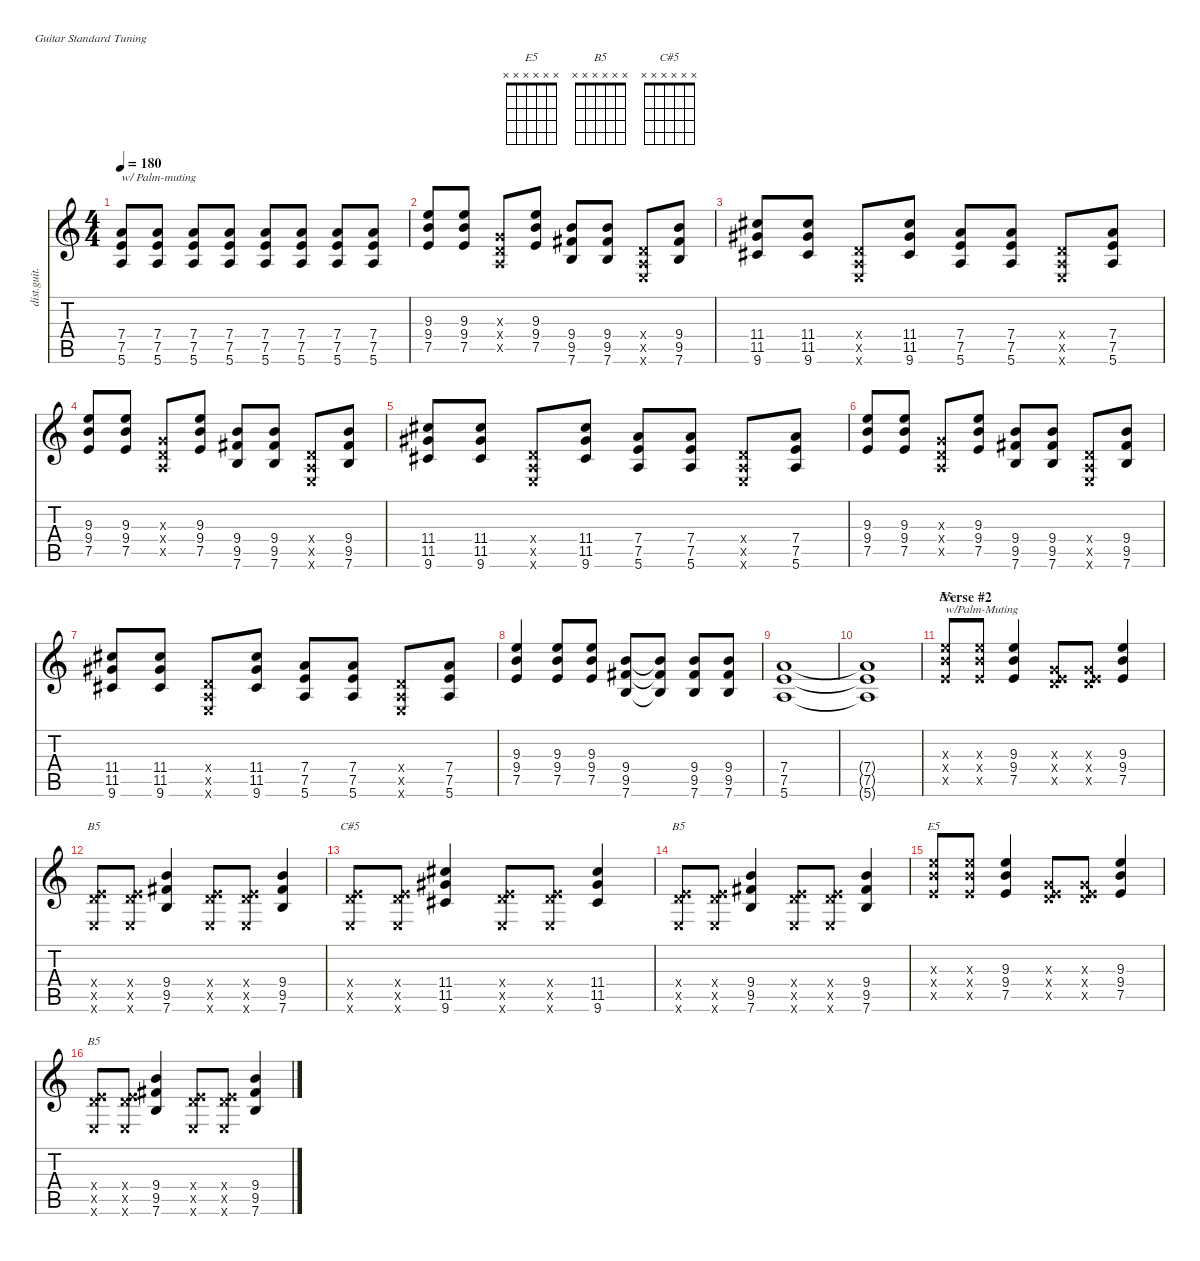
\defaultSystemsLayout 4
\hideDynamics
\bracketExtendMode nobrackets
\otherSystemsTrackNameOrientation horizontal
\track ("Guitar" "dist.guit.") {instrument distortionguitar}
\staff {score tabs}
\tuning (E4 B3 G3 D3 A2 E2)
\chord ("E5" x x x x x x)
\chord ("B5" x x x x x x)
\chord ("C#5" x x x x x x)
\ts (4 4)
\tempo 180
\clef g2
\ks c
(7.4 7.5 5.6).8{txt "w/ Palm-muting" dy f instrument electricguitarmuted beam Up} (7.4 7.5 5.6).8{beam Up} (7.4 7.5 5.6).8{beam Up} (7.4 7.5 5.6).8{beam Up} (7.4 7.5 5.6).8{beam Up} (7.4 7.5 5.6).8{beam Up} (7.4 7.5 5.6).8{beam Up} (7.4 7.5 5.6).8{beam Up} |
(9.3 9.4 7.5).8{instrument distortionguitar beam Up} (9.3 9.4 7.5).8{beam Up} (0.3{x} 0.4{x} 0.5{x}).8{beam Up} (9.3 9.4 7.5).8{beam Up} (9.4 9.5{acc #} 7.6).8{beam Up} (9.4 9.5{acc #} 7.6).8{beam Up} (0.4{x} 0.5{x} 0.6{x}).8{beam Up} (9.4 9.5{acc #} 7.6).8{beam Up} |
(11.4{acc #} 11.5{acc #} 9.6{acc #}).8{beam Up} (11.4{acc #} 11.5{acc #} 9.6{acc #}).8{beam Up} (0.4{x} 0.5{x} 0.6{x}).8{beam Up} (11.4{acc #} 11.5{acc #} 9.6{acc #}).8{beam Up} (7.4 7.5 5.6).8{beam Up} (7.4 7.5 5.6).8{beam Up} (0.4{x} 0.5{x} 0.6{x}).8{beam Up} (7.4 7.5 5.6).8{beam Up} |
(9.3 9.4 7.5).8{beam Up} (9.3 9.4 7.5).8{beam Up} (0.3{x} 0.4{x} 0.5{x}).8{beam Up} (9.3 9.4 7.5).8{beam Up} (9.4 9.5{acc #} 7.6).8{beam Up} (9.4 9.5{acc #} 7.6).8{beam Up} (0.4{x} 0.5{x} 0.6{x}).8{beam Up} (9.4 9.5{acc #} 7.6).8{beam Up} |
(11.4{acc #} 11.5{acc #} 9.6{acc #}).8{beam Up} (11.4{acc #} 11.5{acc #} 9.6{acc #}).8{beam Up} (0.4{x} 0.5{x} 0.6{x}).8{beam Up} (11.4{acc #} 11.5{acc #} 9.6{acc #}).8{beam Up} (7.4 7.5 5.6).8{beam Up} (7.4 7.5 5.6).8{beam Up} (0.4{x} 0.5{x} 0.6{x}).8{beam Up} (7.4 7.5 5.6).8{beam Up} |
(9.3 9.4 7.5).8{beam Up} (9.3 9.4 7.5).8{beam Up} (0.3{x} 0.4{x} 0.5{x}).8{beam Up} (9.3 9.4 7.5).8{beam Up} (9.4 9.5{acc #} 7.6).8{beam Up} (9.4 9.5{acc #} 7.6).8{beam Up} (0.4{x} 0.5{x} 0.6{x}).8{beam Up} (9.4 9.5{acc #} 7.6).8{beam Up} |
(11.4{acc #} 11.5{acc #} 9.6{acc #}).8{beam Up} (11.4{acc #} 11.5{acc #} 9.6{acc #}).8{beam Up} (0.4{x} 0.5{x} 0.6{x}).8{beam Up} (11.4{acc #} 11.5{acc #} 9.6{acc #}).8{beam Up} (7.4 7.5 5.6).8{beam Up} (7.4 7.5 5.6).8{beam Up} (0.4{x} 0.5{x} 0.6{x}).8{beam Up} (7.4 7.5 5.6).8{beam Up} |
(9.3 9.4 7.5).4{beam Up} (9.3 9.4 7.5).8{beam Up} (9.3 9.4 7.5).8{beam Up} (9.4 9.5{acc #} 7.6).8{beam Up} (9.4{t} 9.5{t acc #} 7.6{t}).8{beam Up} (9.4 9.5{acc #} 7.6).8{beam Up} (9.4 9.5{acc #} 7.6).8{beam Up} |
(7.4 7.5 5.6).1{beam Up} |
(7.4{t} 7.5{t} 5.6{t}).1{beam Up} |
\section ("" "Verse #2")
(9.3{x} 9.4{x} 7.5{x}).8{ch "E5" txt "w/Palm-Muting" beam Up} (9.3{x} 9.4{x} 7.5{x}).8{beam Up} (9.3 9.4 7.5).4{beam Up} (0.3{x} 0.4{x} 7.5{x}).8{dy fff beam Up} (0.3{x} 0.4{x} 7.5{x}).8{beam Up} (9.3 9.4 7.5).4{dy f beam Up} |
(0.4{x} 7.5{x} 0.6{x}).8{ch "B5" beam Up} (0.4{x} 7.5{x} 0.6{x}).8{beam Up} (9.4 9.5{acc #} 7.6).4{beam Up} (0.4{x} 7.5{x} 0.6{x}).8{beam Up} (0.4{x} 7.5{x} 0.6{x}).8{beam Up} (9.4 9.5{acc #} 7.6).4{beam Up} |
(0.4{x} 7.5{x} 0.6{x}).8{ch "C#5" beam Up} (0.4{x} 7.5{x} 0.6{x}).8{beam Up} (11.4{acc #} 11.5{acc #} 9.6{acc #}).4{beam Up} (0.4{x} 7.5{x} 0.6{x}).8{beam Up} (0.4{x} 7.5{x} 0.6{x}).8{beam Up} (11.4{acc #} 11.5{acc #} 9.6{acc #}).4{beam Up} |
(0.4{x} 7.5{x} 0.6{x}).8{ch "B5" beam Up} (0.4{x} 7.5{x} 0.6{x}).8{beam Up} (9.4 9.5{acc #} 7.6).4{beam Up} (0.4{x} 7.5{x} 0.6{x}).8{beam Up} (0.4{x} 7.5{x} 0.6{x}).8{beam Up} (9.4 9.5{acc #} 7.6).4{beam Up} |
(9.3{x} 9.4{x} 7.5{x}).8{ch "E5" beam Up} (9.3{x} 9.4{x} 7.5{x}).8{beam Up} (9.3 9.4 7.5).4{beam Up} (0.3{x} 0.4{x} 7.5{x}).8{dy fff beam Up} (0.3{x} 0.4{x} 7.5{x}).8{beam Up} (9.3 9.4 7.5).4{dy f beam Up} |
(0.4{x} 7.5{x} 0.6{x}).8{ch "B5" beam Up} (0.4{x} 7.5{x} 0.6{x}).8{beam Up} (9.4 9.5{acc #} 7.6).4{beam Up} (0.4{x} 7.5{x} 0.6{x}).8{beam Up} (0.4{x} 7.5{x} 0.6{x}).8{beam Up} (9.4 9.5{acc #} 7.6).4{beam Up}
